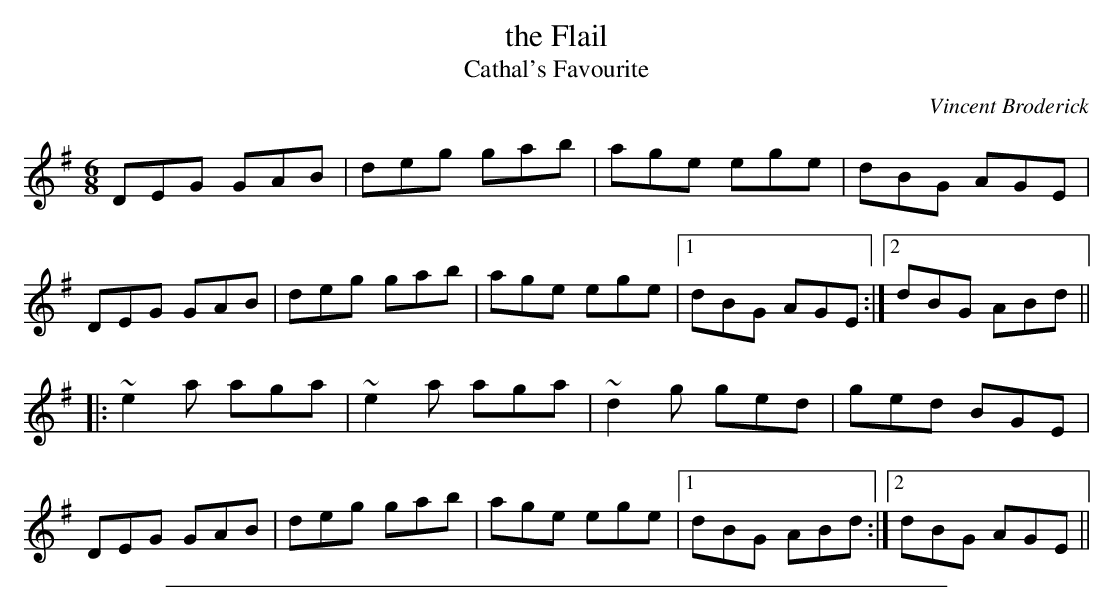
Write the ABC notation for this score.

X:1
T: the Flail
T: Cathal's Favourite
C:Vincent Broderick
M:6/8
L:1/8
K:G
DEG GAB | deg gab | age ege | dBG AGE |
DEG GAB | deg gab | age ege |1 dBG AGE :|2 dBG ABd ||
|: ~e2a aga | ~e2a aga | ~d2g ged | ged BGE |
DEG GAB | deg gab | age ege |1 dBG ABd :|2 dBG AGE ||
